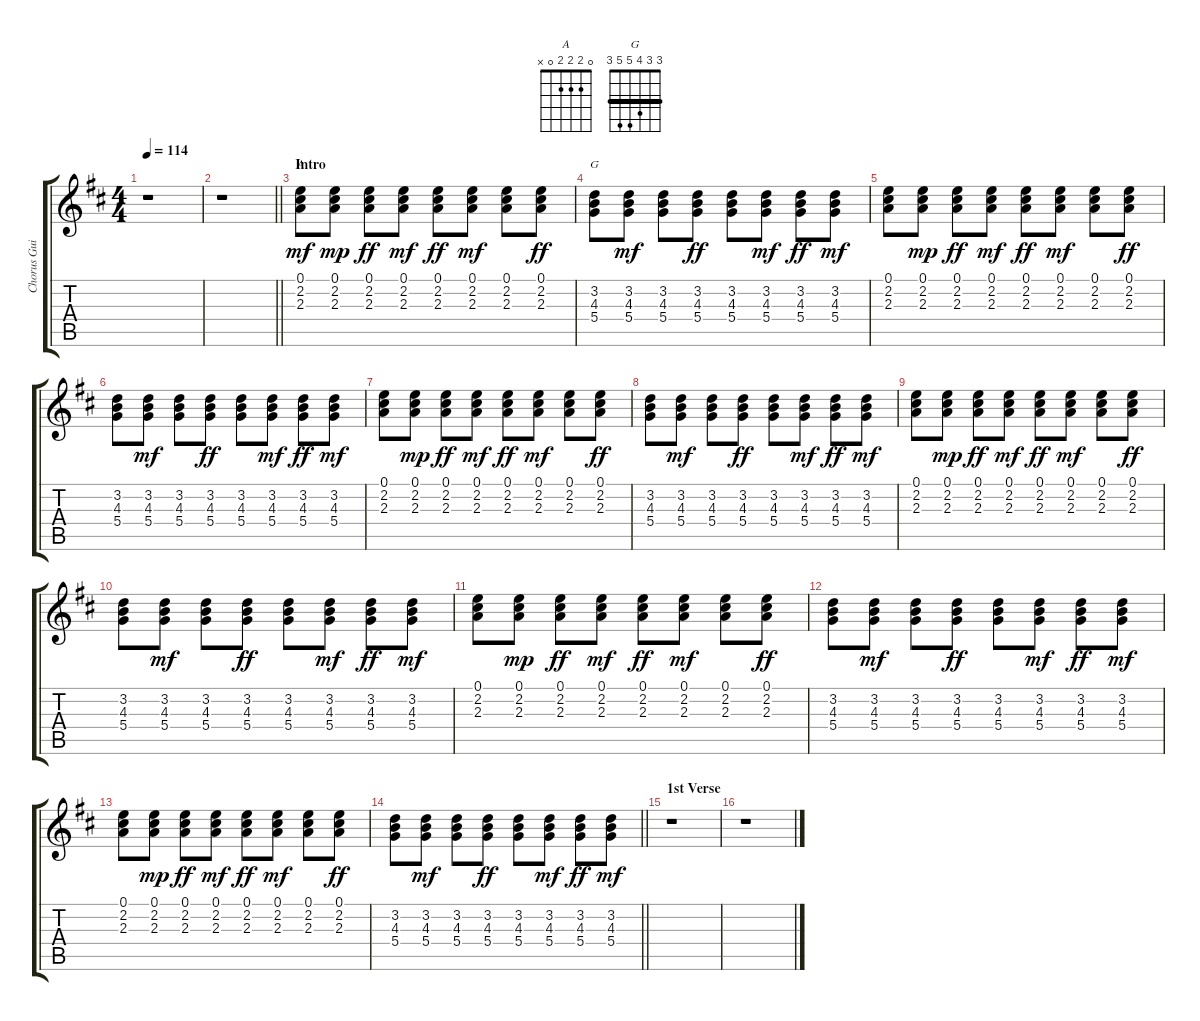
\track ("Chorus Guitar" "Chorus Gui") {instrument electricguitarclean}
\staff {score tabs}
\tuning (E4 B3 G3 D3 A2 E2) {hide}
\chord ("A" 0 2 2 2 0 x)
\chord ("G" 3 3 4 5 5 3) {barre 3}
\ts (4 4)
\tempo 114
\clef g2
\ks d
r.1{dy mf instrument electricguitarclean} |
\barLineRight lightlight
r.1 |
\section ("" "Intro")
(0.1 2.2 2.3).8{ch "A"} (0.1 2.2 2.3).8{dy mp} (0.1 2.2 2.3).8{dy ff} (0.1 2.2 2.3).8{dy mf} (0.1 2.2 2.3).8{dy ff} (0.1 2.2 2.3).8{dy mf} (0.1 2.2 2.3).8 (0.1 2.2 2.3).8{dy ff} |
(3.2 4.3 5.4).8{ch "G"} (3.2 4.3 5.4).8{dy mf} (3.2 4.3 5.4).8 (3.2 4.3 5.4).8{dy ff} (3.2 4.3 5.4).8 (3.2 4.3 5.4).8{dy mf} (3.2 4.3 5.4).8{dy ff} (3.2 4.3 5.4).8{dy mf} |
(0.1 2.2 2.3).8 (0.1 2.2 2.3).8{dy mp} (0.1 2.2 2.3).8{dy ff} (0.1 2.2 2.3).8{dy mf} (0.1 2.2 2.3).8{dy ff} (0.1 2.2 2.3).8{dy mf} (0.1 2.2 2.3).8 (0.1 2.2 2.3).8{dy ff} |
(3.2 4.3 5.4).8 (3.2 4.3 5.4).8{dy mf} (3.2 4.3 5.4).8 (3.2 4.3 5.4).8{dy ff} (3.2 4.3 5.4).8 (3.2 4.3 5.4).8{dy mf} (3.2 4.3 5.4).8{dy ff} (3.2 4.3 5.4).8{dy mf} |
(0.1 2.2 2.3).8 (0.1 2.2 2.3).8{dy mp} (0.1 2.2 2.3).8{dy ff} (0.1 2.2 2.3).8{dy mf} (0.1 2.2 2.3).8{dy ff} (0.1 2.2 2.3).8{dy mf} (0.1 2.2 2.3).8 (0.1 2.2 2.3).8{dy ff} |
(3.2 4.3 5.4).8 (3.2 4.3 5.4).8{dy mf} (3.2 4.3 5.4).8 (3.2 4.3 5.4).8{dy ff} (3.2 4.3 5.4).8 (3.2 4.3 5.4).8{dy mf} (3.2 4.3 5.4).8{dy ff} (3.2 4.3 5.4).8{dy mf} |
(0.1 2.2 2.3).8 (0.1 2.2 2.3).8{dy mp} (0.1 2.2 2.3).8{dy ff} (0.1 2.2 2.3).8{dy mf} (0.1 2.2 2.3).8{dy ff} (0.1 2.2 2.3).8{dy mf} (0.1 2.2 2.3).8 (0.1 2.2 2.3).8{dy ff} |
(3.2 4.3 5.4).8 (3.2 4.3 5.4).8{dy mf} (3.2 4.3 5.4).8 (3.2 4.3 5.4).8{dy ff} (3.2 4.3 5.4).8 (3.2 4.3 5.4).8{dy mf} (3.2 4.3 5.4).8{dy ff} (3.2 4.3 5.4).8{dy mf} |
(0.1 2.2 2.3).8 (0.1 2.2 2.3).8{dy mp} (0.1 2.2 2.3).8{dy ff} (0.1 2.2 2.3).8{dy mf} (0.1 2.2 2.3).8{dy ff} (0.1 2.2 2.3).8{dy mf} (0.1 2.2 2.3).8 (0.1 2.2 2.3).8{dy ff} |
(3.2 4.3 5.4).8 (3.2 4.3 5.4).8{dy mf} (3.2 4.3 5.4).8 (3.2 4.3 5.4).8{dy ff} (3.2 4.3 5.4).8 (3.2 4.3 5.4).8{dy mf} (3.2 4.3 5.4).8{dy ff} (3.2 4.3 5.4).8{dy mf} |
(0.1 2.2 2.3).8 (0.1 2.2 2.3).8{dy mp} (0.1 2.2 2.3).8{dy ff} (0.1 2.2 2.3).8{dy mf} (0.1 2.2 2.3).8{dy ff} (0.1 2.2 2.3).8{dy mf} (0.1 2.2 2.3).8 (0.1 2.2 2.3).8{dy ff} |
\barLineRight lightlight
(3.2 4.3 5.4).8 (3.2 4.3 5.4).8{dy mf} (3.2 4.3 5.4).8 (3.2 4.3 5.4).8{dy ff} (3.2 4.3 5.4).8 (3.2 4.3 5.4).8{dy mf} (3.2 4.3 5.4).8{dy ff} (3.2 4.3 5.4).8{dy mf} |
\section ("" "1st Verse")
r.1 |
r.1
